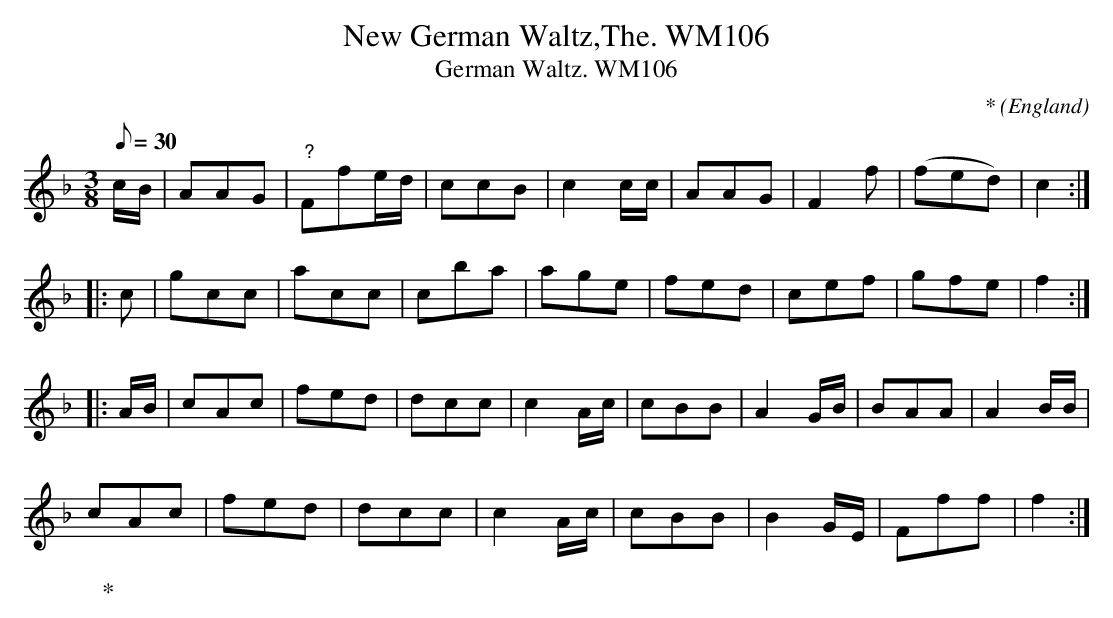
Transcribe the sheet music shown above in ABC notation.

X:1
T:New German Waltz,The. WM106
T:German Waltz. WM106
M:3/8
L:1/8
Q:30
C:*
O:England
W:*
K:FMaj
c/B/|AAG|"?"Ffe/d/|ccB|c2c/c/|AAG|F2f|(fed)|c2:|!
|:c|gcc|acc|cba|age|fed|cef|gfe|f2:|!
|:A/B/|cAc|fed|dcc|c2A/c/|cBB|A2G/B/|BAA|A2B/B/|!
cAc|fed|dcc|c2A/c/|cBB|B2G/E/|Fff|f2:|]
